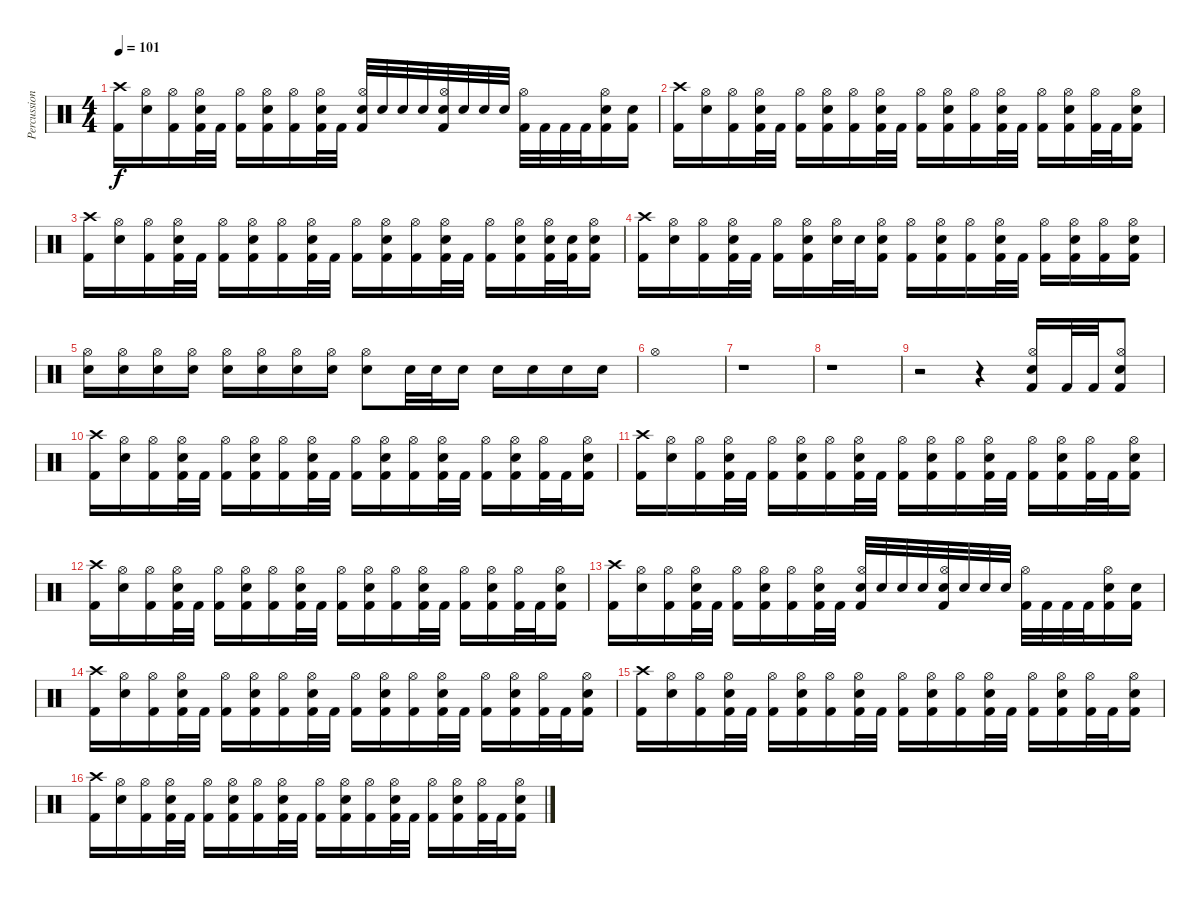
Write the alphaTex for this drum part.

\track ("Percussion" "Percussion") {instrument percussion}
\staff {score}
\articulation defaults
\ts (4 4)
\tempo 101
\clef neutral
\ks c
("Crash high (hit)" "Kick (hit) 2").16{dy f} ("Hi-Hat (open)" "Snare (hit) 2").16 ("Hi-Hat (open)" "Kick (hit) 2").16 ("Hi-Hat (open)" "Snare (hit) 2" "Kick (hit) 2").32 "Kick (hit) 2".32 ("Hi-Hat (open)" "Kick (hit) 2").16 ("Hi-Hat (open)" "Snare (hit) 2" "Kick (hit) 2").16 ("Hi-Hat (open)" "Kick (hit) 2").16 ("Hi-Hat (open)" "Snare (hit) 2" "Kick (hit) 2").32 "Kick (hit) 2".32 ("Hi-Hat (open)" "Snare (hit) 2" "Kick (hit) 2").32 "Snare (hit) 2".32 "Snare (hit) 2".32 "Snare (hit) 2".32 ("Hi-Hat (open)" "Snare (hit) 2" "Kick (hit) 2").32 "Snare (hit) 2".32 "Snare (hit) 2".32 "Snare (hit) 2".32 ("Hi-Hat (open)" "Kick (hit) 2").32 "Kick (hit) 2".32 "Kick (hit) 2".32 "Kick (hit) 2".32 ("Hi-Hat (open)" "Snare (hit) 2" "Kick (hit) 2").16 ("Snare (hit) 2" "Kick (hit) 2").16 |
("Crash high (hit)" "Kick (hit) 2").16 ("Hi-Hat (open)" "Snare (hit) 2").16 ("Hi-Hat (open)" "Kick (hit) 2").16 ("Hi-Hat (open)" "Snare (hit) 2" "Kick (hit) 2").32 "Kick (hit) 2".32 ("Hi-Hat (open)" "Kick (hit) 2").16 ("Hi-Hat (open)" "Snare (hit) 2" "Kick (hit) 2").16 ("Hi-Hat (open)" "Kick (hit) 2").16 ("Hi-Hat (open)" "Snare (hit) 2" "Kick (hit) 2").32 "Kick (hit) 2".32 ("Hi-Hat (open)" "Kick (hit) 2").16 ("Hi-Hat (open)" "Snare (hit) 2" "Kick (hit) 2").16 ("Hi-Hat (open)" "Kick (hit) 2").16 ("Hi-Hat (open)" "Snare (hit) 2" "Kick (hit) 2").32 "Kick (hit) 2".32 ("Hi-Hat (open)" "Kick (hit) 2").16 ("Hi-Hat (open)" "Snare (hit) 2" "Kick (hit) 2").16 ("Hi-Hat (open)" "Kick (hit) 2").32 "Kick (hit) 2".32 ("Hi-Hat (open)" "Snare (hit) 2" "Kick (hit) 2").16 |
("Crash high (hit)" "Kick (hit) 2").16 ("Hi-Hat (open)" "Snare (hit) 2").16 ("Hi-Hat (open)" "Kick (hit) 2").16 ("Hi-Hat (open)" "Snare (hit) 2" "Kick (hit) 2").32 "Kick (hit) 2".32 ("Hi-Hat (open)" "Kick (hit) 2").16 ("Hi-Hat (open)" "Snare (hit) 2" "Kick (hit) 2").16 ("Hi-Hat (open)" "Kick (hit) 2").16 ("Hi-Hat (open)" "Snare (hit) 2" "Kick (hit) 2").32 "Kick (hit) 2".32 ("Hi-Hat (open)" "Kick (hit) 2").16 ("Hi-Hat (open)" "Snare (hit) 2" "Kick (hit) 2").16 ("Hi-Hat (open)" "Kick (hit) 2").16 ("Hi-Hat (open)" "Snare (hit) 2" "Kick (hit) 2").32 "Kick (hit) 2".32 ("Hi-Hat (open)" "Kick (hit) 2").16 ("Hi-Hat (open)" "Snare (hit) 2" "Kick (hit) 2").16 ("Hi-Hat (open)" "Snare (hit) 2" "Kick (hit) 2").32 ("Snare (hit) 2" "Kick (hit) 2").32 ("Hi-Hat (open)" "Snare (hit) 2" "Kick (hit) 2").16 |
("Crash high (hit)" "Kick (hit) 2").16 ("Hi-Hat (open)" "Snare (hit) 2").16 ("Hi-Hat (open)" "Kick (hit) 2").16 ("Hi-Hat (open)" "Snare (hit) 2" "Kick (hit) 2").32 "Kick (hit) 2".32 ("Hi-Hat (open)" "Kick (hit) 2").16 ("Hi-Hat (open)" "Snare (hit) 2" "Kick (hit) 2").16 ("Hi-Hat (open)" "Snare (hit) 2").32 "Snare (hit) 2".32 ("Hi-Hat (open)" "Snare (hit) 2" "Kick (hit) 2").16 ("Hi-Hat (open)" "Kick (hit) 2").16 ("Hi-Hat (open)" "Snare (hit) 2" "Kick (hit) 2").16 ("Hi-Hat (open)" "Kick (hit) 2").16 ("Hi-Hat (open)" "Snare (hit) 2" "Kick (hit) 2").32 "Kick (hit) 2".32 ("Hi-Hat (open)" "Kick (hit) 2").16 ("Hi-Hat (open)" "Snare (hit) 2" "Kick (hit) 2").16 ("Hi-Hat (open)" "Kick (hit) 2").16 ("Hi-Hat (open)" "Snare (hit) 2" "Kick (hit) 2").16 |
("Hi-Hat (open)" "Snare (hit) 2").16 ("Hi-Hat (open)" "Snare (hit) 2").16 ("Hi-Hat (open)" "Snare (hit) 2").16 ("Hi-Hat (open)" "Snare (hit) 2").16 ("Hi-Hat (open)" "Snare (hit) 2").16 ("Hi-Hat (open)" "Snare (hit) 2").16 ("Hi-Hat (open)" "Snare (hit) 2").16 ("Hi-Hat (open)" "Snare (hit) 2").16 ("Hi-Hat (open)" "Snare (hit) 2").8 "Snare (hit) 2".32 "Snare (hit) 2".32 "Snare (hit) 2".16 "Snare (hit) 2".16 "Snare (hit) 2".16 "Snare (hit) 2".16 "Snare (hit) 2".16 |
"Hi-Hat (open)".1 |
r.1 |
r.1 |
r.2 r.4 ("Hi-Hat (open)" "Snare (hit) 2" "Kick (hit) 2").16 "Kick (hit) 2".32 "Kick (hit) 2".32 ("Hi-Hat (open)" "Snare (hit) 2" "Kick (hit) 2").8 |
("Crash high (hit)" "Kick (hit) 2").16 ("Hi-Hat (open)" "Snare (hit) 2").16 ("Hi-Hat (open)" "Kick (hit) 2").16 ("Hi-Hat (open)" "Snare (hit) 2" "Kick (hit) 2").32 "Kick (hit) 2".32 ("Hi-Hat (open)" "Kick (hit) 2").16 ("Hi-Hat (open)" "Snare (hit) 2" "Kick (hit) 2").16 ("Hi-Hat (open)" "Kick (hit) 2").16 ("Hi-Hat (open)" "Snare (hit) 2" "Kick (hit) 2").32 "Kick (hit) 2".32 ("Hi-Hat (open)" "Kick (hit) 2").16 ("Hi-Hat (open)" "Snare (hit) 2" "Kick (hit) 2").16 ("Hi-Hat (open)" "Kick (hit) 2").16 ("Hi-Hat (open)" "Snare (hit) 2" "Kick (hit) 2").32 "Kick (hit) 2".32 ("Hi-Hat (open)" "Kick (hit) 2").16 ("Hi-Hat (open)" "Snare (hit) 2" "Kick (hit) 2").16 ("Hi-Hat (open)" "Kick (hit) 2").32 "Kick (hit) 2".32 ("Hi-Hat (open)" "Snare (hit) 2" "Kick (hit) 2").16 |
("Crash high (hit)" "Kick (hit) 2").16 ("Hi-Hat (open)" "Snare (hit) 2").16 ("Hi-Hat (open)" "Kick (hit) 2").16 ("Hi-Hat (open)" "Snare (hit) 2" "Kick (hit) 2").32 "Kick (hit) 2".32 ("Hi-Hat (open)" "Kick (hit) 2").16 ("Hi-Hat (open)" "Snare (hit) 2" "Kick (hit) 2").16 ("Hi-Hat (open)" "Kick (hit) 2").16 ("Hi-Hat (open)" "Snare (hit) 2" "Kick (hit) 2").32 "Kick (hit) 2".32 ("Hi-Hat (open)" "Kick (hit) 2").16 ("Hi-Hat (open)" "Snare (hit) 2" "Kick (hit) 2").16 ("Hi-Hat (open)" "Kick (hit) 2").16 ("Hi-Hat (open)" "Snare (hit) 2" "Kick (hit) 2").32 "Kick (hit) 2".32 ("Hi-Hat (open)" "Kick (hit) 2").16 ("Hi-Hat (open)" "Snare (hit) 2" "Kick (hit) 2").16 ("Hi-Hat (open)" "Kick (hit) 2").32 "Kick (hit) 2".32 ("Hi-Hat (open)" "Snare (hit) 2" "Kick (hit) 2").16 |
("Crash high (hit)" "Kick (hit) 2").16 ("Hi-Hat (open)" "Snare (hit) 2").16 ("Hi-Hat (open)" "Kick (hit) 2").16 ("Hi-Hat (open)" "Snare (hit) 2" "Kick (hit) 2").32 "Kick (hit) 2".32 ("Hi-Hat (open)" "Kick (hit) 2").16 ("Hi-Hat (open)" "Snare (hit) 2" "Kick (hit) 2").16 ("Hi-Hat (open)" "Kick (hit) 2").16 ("Hi-Hat (open)" "Snare (hit) 2" "Kick (hit) 2").32 "Kick (hit) 2".32 ("Hi-Hat (open)" "Kick (hit) 2").16 ("Hi-Hat (open)" "Snare (hit) 2" "Kick (hit) 2").16 ("Hi-Hat (open)" "Kick (hit) 2").16 ("Hi-Hat (open)" "Snare (hit) 2" "Kick (hit) 2").32 "Kick (hit) 2".32 ("Hi-Hat (open)" "Kick (hit) 2").16 ("Hi-Hat (open)" "Snare (hit) 2" "Kick (hit) 2").16 ("Hi-Hat (open)" "Kick (hit) 2").32 "Kick (hit) 2".32 ("Hi-Hat (open)" "Snare (hit) 2" "Kick (hit) 2").16 |
("Crash high (hit)" "Kick (hit) 2").16 ("Hi-Hat (open)" "Snare (hit) 2").16 ("Hi-Hat (open)" "Kick (hit) 2").16 ("Hi-Hat (open)" "Snare (hit) 2" "Kick (hit) 2").32 "Kick (hit) 2".32 ("Hi-Hat (open)" "Kick (hit) 2").16 ("Hi-Hat (open)" "Snare (hit) 2" "Kick (hit) 2").16 ("Hi-Hat (open)" "Kick (hit) 2").16 ("Hi-Hat (open)" "Snare (hit) 2" "Kick (hit) 2").32 "Kick (hit) 2".32 ("Hi-Hat (open)" "Snare (hit) 2" "Kick (hit) 2").32 "Snare (hit) 2".32 "Snare (hit) 2".32 "Snare (hit) 2".32 ("Hi-Hat (open)" "Snare (hit) 2" "Kick (hit) 2").32 "Snare (hit) 2".32 "Snare (hit) 2".32 "Snare (hit) 2".32 ("Hi-Hat (open)" "Kick (hit) 2").32 "Kick (hit) 2".32 "Kick (hit) 2".32 "Kick (hit) 2".32 ("Hi-Hat (open)" "Snare (hit) 2" "Kick (hit) 2").16 ("Snare (hit) 2" "Kick (hit) 2").16 |
("Crash high (hit)" "Kick (hit) 2").16 ("Hi-Hat (open)" "Snare (hit) 2").16 ("Hi-Hat (open)" "Kick (hit) 2").16 ("Hi-Hat (open)" "Snare (hit) 2" "Kick (hit) 2").32 "Kick (hit) 2".32 ("Hi-Hat (open)" "Kick (hit) 2").16 ("Hi-Hat (open)" "Snare (hit) 2" "Kick (hit) 2").16 ("Hi-Hat (open)" "Kick (hit) 2").16 ("Hi-Hat (open)" "Snare (hit) 2" "Kick (hit) 2").32 "Kick (hit) 2".32 ("Hi-Hat (open)" "Kick (hit) 2").16 ("Hi-Hat (open)" "Snare (hit) 2" "Kick (hit) 2").16 ("Hi-Hat (open)" "Kick (hit) 2").16 ("Hi-Hat (open)" "Snare (hit) 2" "Kick (hit) 2").32 "Kick (hit) 2".32 ("Hi-Hat (open)" "Kick (hit) 2").16 ("Hi-Hat (open)" "Snare (hit) 2" "Kick (hit) 2").16 ("Hi-Hat (open)" "Kick (hit) 2").32 "Kick (hit) 2".32 ("Hi-Hat (open)" "Snare (hit) 2" "Kick (hit) 2").16 |
("Crash high (hit)" "Kick (hit) 2").16 ("Hi-Hat (open)" "Snare (hit) 2").16 ("Hi-Hat (open)" "Kick (hit) 2").16 ("Hi-Hat (open)" "Snare (hit) 2" "Kick (hit) 2").32 "Kick (hit) 2".32 ("Hi-Hat (open)" "Kick (hit) 2").16 ("Hi-Hat (open)" "Snare (hit) 2" "Kick (hit) 2").16 ("Hi-Hat (open)" "Kick (hit) 2").16 ("Hi-Hat (open)" "Snare (hit) 2" "Kick (hit) 2").32 "Kick (hit) 2".32 ("Hi-Hat (open)" "Kick (hit) 2").16 ("Hi-Hat (open)" "Snare (hit) 2" "Kick (hit) 2").16 ("Hi-Hat (open)" "Kick (hit) 2").16 ("Hi-Hat (open)" "Snare (hit) 2" "Kick (hit) 2").32 "Kick (hit) 2".32 ("Hi-Hat (open)" "Kick (hit) 2").16 ("Hi-Hat (open)" "Snare (hit) 2" "Kick (hit) 2").16 ("Hi-Hat (open)" "Kick (hit) 2").32 "Kick (hit) 2".32 ("Hi-Hat (open)" "Snare (hit) 2" "Kick (hit) 2").16 |
("Crash high (hit)" "Kick (hit) 2").16 ("Hi-Hat (open)" "Snare (hit) 2").16 ("Hi-Hat (open)" "Kick (hit) 2").16 ("Hi-Hat (open)" "Snare (hit) 2" "Kick (hit) 2").32 "Kick (hit) 2".32 ("Hi-Hat (open)" "Kick (hit) 2").16 ("Hi-Hat (open)" "Snare (hit) 2" "Kick (hit) 2").16 ("Hi-Hat (open)" "Kick (hit) 2").16 ("Hi-Hat (open)" "Snare (hit) 2" "Kick (hit) 2").32 "Kick (hit) 2".32 ("Hi-Hat (open)" "Kick (hit) 2").16 ("Hi-Hat (open)" "Snare (hit) 2" "Kick (hit) 2").16 ("Hi-Hat (open)" "Kick (hit) 2").16 ("Hi-Hat (open)" "Snare (hit) 2" "Kick (hit) 2").32 "Kick (hit) 2".32 ("Hi-Hat (open)" "Kick (hit) 2").16 ("Hi-Hat (open)" "Snare (hit) 2" "Kick (hit) 2").16 ("Hi-Hat (open)" "Kick (hit) 2").32 "Kick (hit) 2".32 ("Hi-Hat (open)" "Snare (hit) 2" "Kick (hit) 2").16
